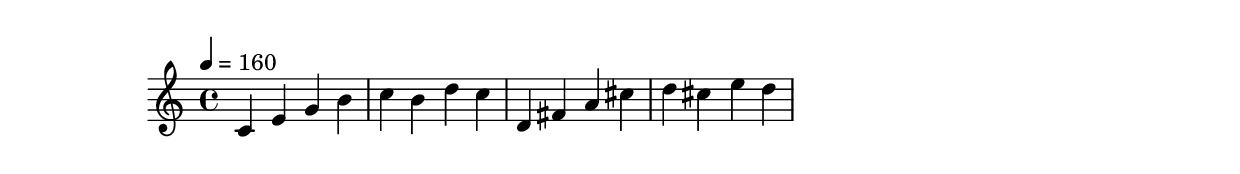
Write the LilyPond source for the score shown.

%% Do not edit this file; it is auto-generated from input/new
%% This file is in the public domain.
\version "2.11.64"

\header {
  texidoces = "
Para cambiar el tempo en la salida MIDI sin
imprimir nada, hacemos invisible la indicación metronómica:

"

  doctitlees = "Cambiar el tempo sin indicación metronómica"

  lsrtags = "staff-notation"
  texidoc = "To change the tempo in MIDI output without printing
anything, make the metronome mark invisible:"

  doctitle = "Changing the tempo without a metronome mark"
} % begin verbatim


\score {
  \new Staff \relative c' {
    \tempo 4 = 160
    c4 e g b
    c4 b d c
    \set Score.tempoHideNote = ##t
    \tempo 4 = 96
    d,4 fis a cis
    d4 cis e d
  }
  \layout { }
  \midi { }
}
